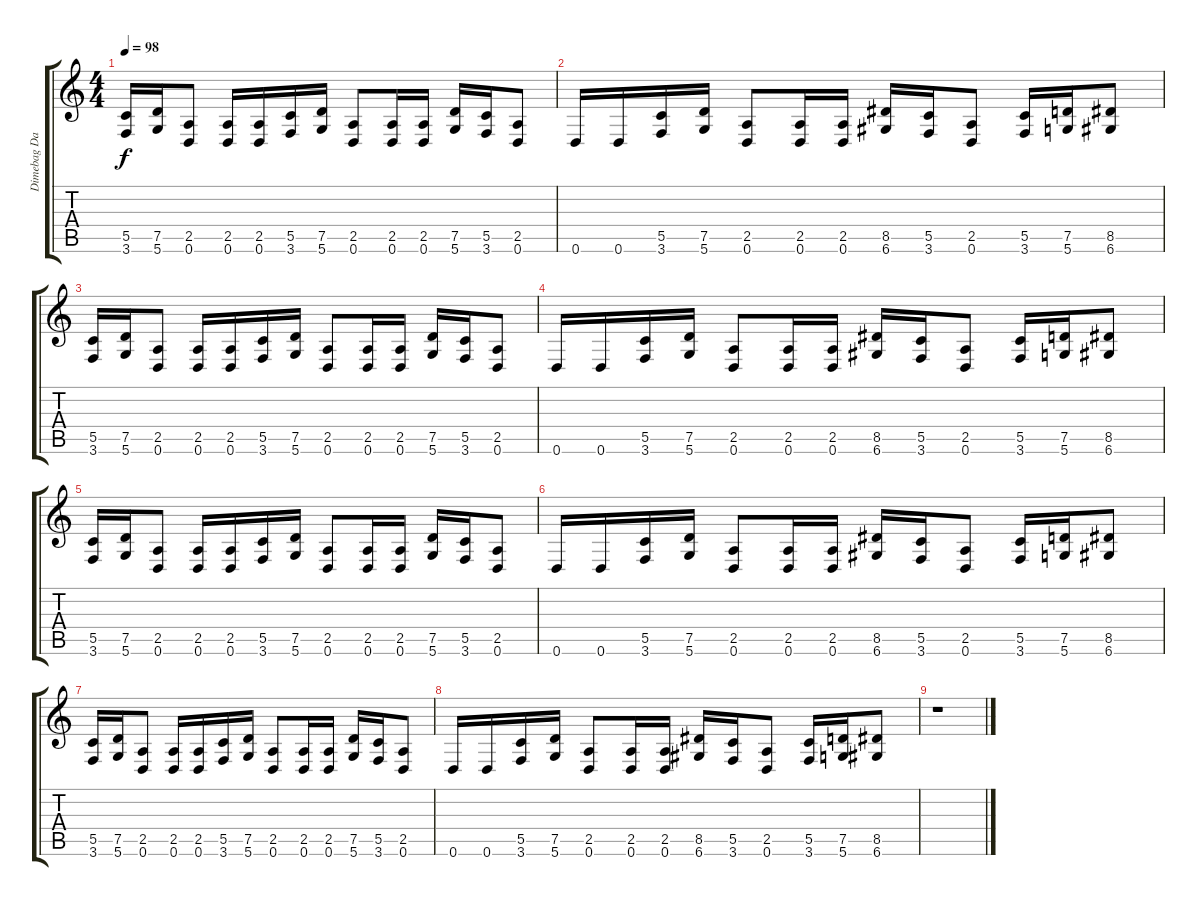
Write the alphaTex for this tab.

\track ("Dimebag Darrell" "Dimebag Da") {instrument overdrivenguitar}
\staff {score tabs}
\tuning (D4 A3 F3 C3 G2 D2) {hide}
\ts (4 4)
\tempo 98
\clef g2
\ks c
(5.5 3.6).16{dy f} (7.5 5.6).16 (2.5 0.6).8 (2.5 0.6).16 (2.5 0.6).16 (5.5 3.6).16 (7.5 5.6).16 (2.5 0.6).8 (2.5 0.6).16 (2.5 0.6).16 (7.5 5.6).16 (5.5 3.6).16 (2.5 0.6).8 |
0.6.16 0.6.16 (5.5 3.6).16 (7.5 5.6).16 (2.5 0.6).8 (2.5 0.6).16 (2.5 0.6).16 (8.5 6.6).16 (5.5 3.6).16 (2.5 0.6).8 (5.5 3.6).16 (7.5 5.6).16 (8.5 6.6).8 |
(5.5 3.6).16 (7.5 5.6).16 (2.5 0.6).8 (2.5 0.6).16 (2.5 0.6).16 (5.5 3.6).16 (7.5 5.6).16 (2.5 0.6).8 (2.5 0.6).16 (2.5 0.6).16 (7.5 5.6).16 (5.5 3.6).16 (2.5 0.6).8 |
0.6.16 0.6.16 (5.5 3.6).16 (7.5 5.6).16 (2.5 0.6).8 (2.5 0.6).16 (2.5 0.6).16 (8.5 6.6).16 (5.5 3.6).16 (2.5 0.6).8 (5.5 3.6).16 (7.5 5.6).16 (8.5 6.6).8 |
(5.5 3.6).16{volume 5} (7.5 5.6).16 (2.5 0.6).8 (2.5 0.6).16 (2.5 0.6).16 (5.5 3.6).16 (7.5 5.6).16 (2.5 0.6).8 (2.5 0.6).16 (2.5 0.6).16 (7.5 5.6).16 (5.5 3.6).16 (2.5 0.6).8 |
0.6.16 0.6.16 (5.5 3.6).16 (7.5 5.6).16 (2.5 0.6).8 (2.5 0.6).16 (2.5 0.6).16 (8.5 6.6).16 (5.5 3.6).16 (2.5 0.6).8 (5.5 3.6).16 (7.5 5.6).16 (8.5 6.6).8 |
(5.5 3.6).16{volume 0} (7.5 5.6).16 (2.5 0.6).8 (2.5 0.6).16 (2.5 0.6).16 (5.5 3.6).16 (7.5 5.6).16 (2.5 0.6).8 (2.5 0.6).16 (2.5 0.6).16 (7.5 5.6).16 (5.5 3.6).16 (2.5 0.6).8 |
0.6.16 0.6.16 (5.5 3.6).16 (7.5 5.6).16 (2.5 0.6).8 (2.5 0.6).16 (2.5 0.6).16 (8.5 6.6).16 (5.5 3.6).16 (2.5 0.6).8 (5.5 3.6).16 (7.5 5.6).16 (8.5 6.6).8 |
r.1
